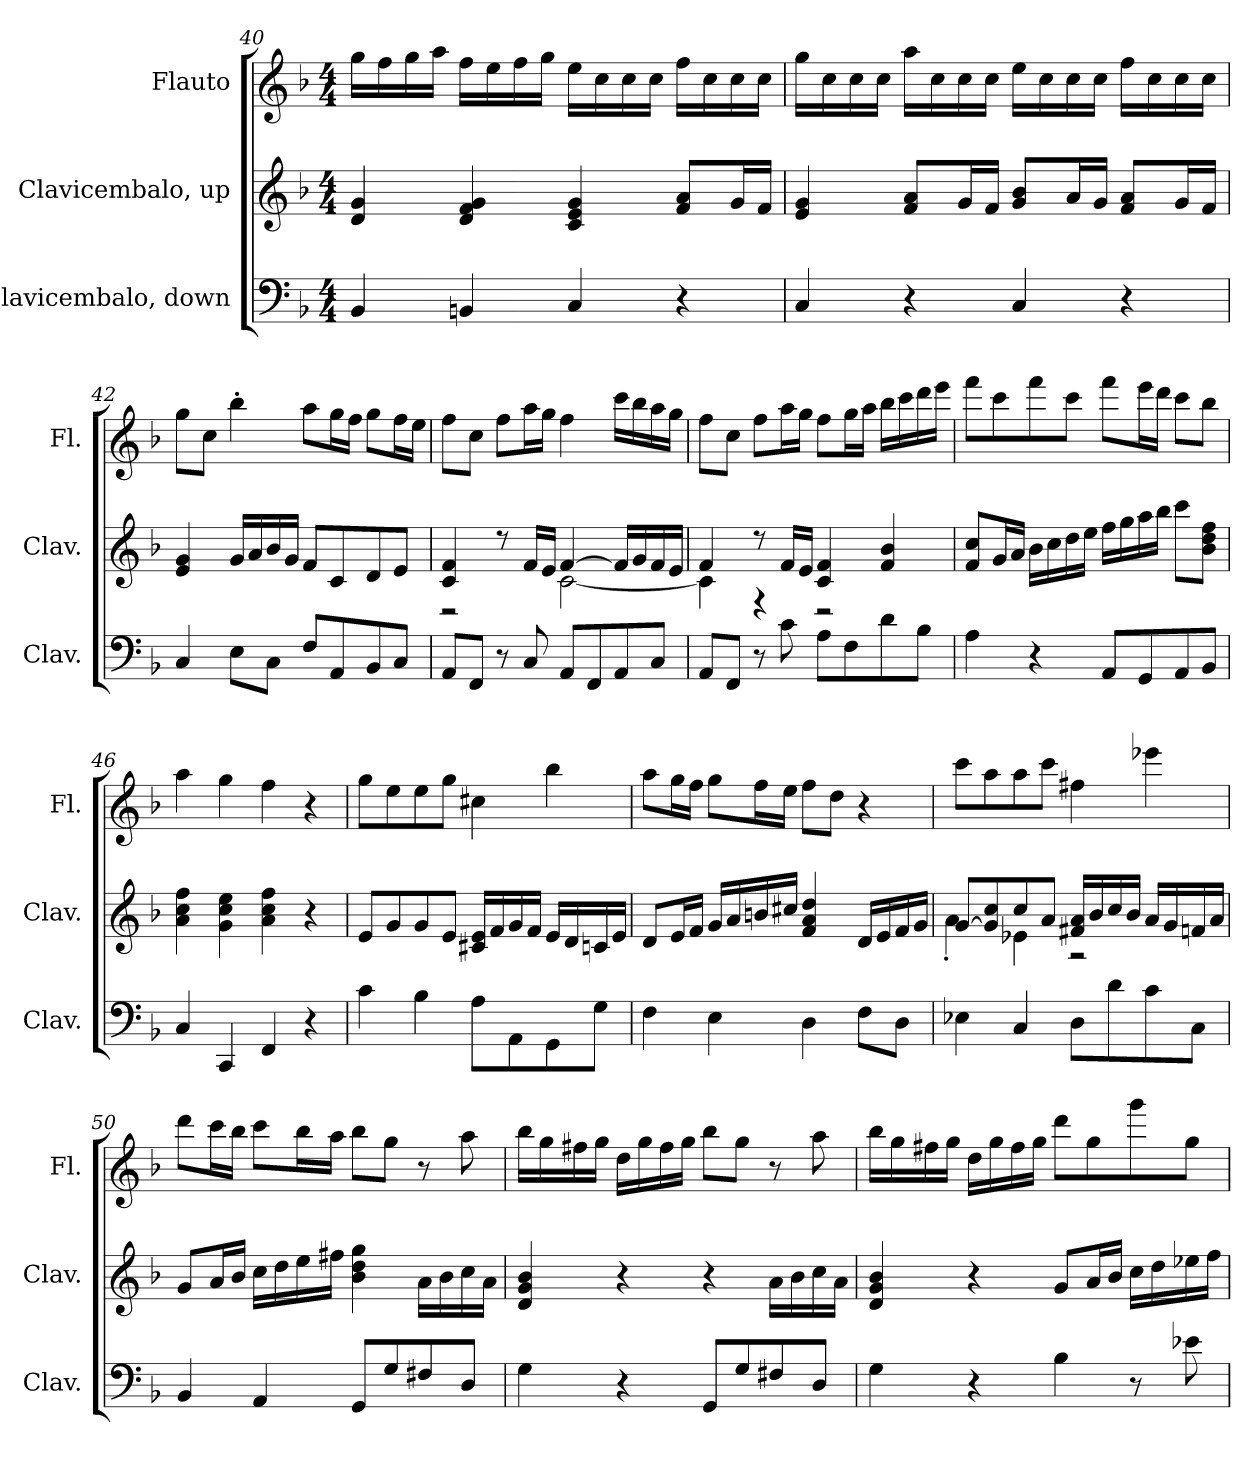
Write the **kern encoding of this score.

**kern	**kern	**kern
*part3	*part2	*part1
*staff3	*staff2	*staff1
*I"Clavicembalo, down	*I"Clavicembalo, up	*I"Flauto
*I'Clav.	*I'Clav.	*I'Fl.
*clefF4	*clefG2	*clefG2
*k[b-]	*k[b-]	*k[b-]
*M4/4	*M4/4	*M4/4
=40	=40	=40
4BB-/	4d/ 4g/	16gg\LL
.	.	16ff\
.	.	16gg\
.	.	16aa\JJ
4BBn/	4d/ 4f/ 4g/	16ff\LL
.	.	16ee\
.	.	16ff\
.	.	16gg\JJ
4C/	4c/ 4e/ 4g/	16ee\LL
.	.	16cc\
.	.	16cc\
.	.	16cc\JJ
4r	8f/ 8a/L	16ff\LL
.	.	16cc\
.	16g/L	16cc\
.	16f/JJ	16cc\JJ
!!LO:PB:g=z
=41	=41	=41
4C/	4e/ 4g/	16gg\LL
.	.	16cc\
.	.	16cc\
.	.	16cc\JJ
4r	8f/ 8a/L	16aa\LL
.	.	16cc\
.	16g/L	16cc\
.	16f/JJ	16cc\JJ
4C/	8g/ 8b-/L	16ee\LL
.	.	16cc\
.	16a/L	16cc\
.	16g/JJ	16cc\JJ
4r	8f/ 8a/L	16ff\LL
.	.	16cc\
.	16g/L	16cc\
.	16f/JJ	16cc\JJ
=42	=42	=42
4C/	4e/ 4g/	8gg\L
.	.	8cc\J
8E\L	16g/LL	4bb-'\
.	16a/	.
8C\J	16b-/	.
.	16g/JJ	.
8F/L	8f/L	8aa\L
8AA/	8c/	16gg\L
.	.	16ff\JJ
8BB-/	8d/	8gg\L
8C/J	8e/J	16ff\L
.	.	16ee\JJ
=43	=43	=43
*	*^	*
8AA/L	4c/ 4f/	2r	8ff\L
8FF/J	.	.	8cc\J
8r	8r	.	8ff\L
8C/	16f/LL	.	16aa\L
.	16e/JJ	.	16gg\JJ
8AA/L	[4f/	[2c\	4ff\
8FF/	.	.	.
8AA/	16f/LL]	.	16ccc\LL
.	16g/	.	16bb-\
8C/J	16f/	.	16aa\
.	16e/JJ	.	16gg\JJ
!!LO:LB:g=z
=44	=44	=44	=44
8AA/L	4f/	4c\]	8ff\L
8FF/J	.	.	8cc\J
8r	8r	4r	8ff\L
8c\	16f/LL	.	16aa\L
.	16e/JJ	.	16gg\JJ
8A\L	4c/ 4f/	2r	8ff\L
8F\	.	.	16gg\L
.	.	.	16aa\JJ
8d\	4f/ 4b-/	.	16bb-\LL
.	.	.	16ccc\
8B-\J	.	.	16ddd\
.	.	.	16eee\JJ
*	*v	*v	*
=45	=45	=45
4A\	8f/ 8cc/L	8fff\L
.	16g/L	8ccc\
.	16a/JJ	.
4r	16b-\LL	8fff\
.	16cc\	.
.	16dd\	8ccc\J
.	16ee\JJ	.
8AA/L	16ff\LL	8fff\L
.	16gg\	.
8GG/	16aa\	16eee\L
.	16bb-\JJ	16ddd\JJ
8AA/	8ccc\L	8ccc\L
8BB-/J	8b-\ 8dd\ 8ff\J	8bb-\J
=46	=46	=46
4C/	4a\ 4cc\ 4ff\	4aa\
4CC/	4g\ 4cc\ 4ee\	4gg\
4FF/	4a\ 4cc\ 4ff\	4ff\
4r	4r	4r
!!LO:LB:g=z
=47	=47	=47
4c\	8e/L	8gg\L
.	8g/	8ee\
4B-\	8g/	8ee\
.	8e/J	8gg\J
8A\L	16c#X/ 16e/LL	4cc#X\
.	16f/	.
8AA\	16g/	.
.	16f/JJ	.
8GG\	16e/LL	4bb-\
.	16d/	.
8G\J	16cn/	.
.	16e/JJ	.
=48	=48	=48
4F\	8d/L	8aa\L
.	16e/L	16gg\L
.	16f/JJ	16ff\JJ
4E\	16g/LL	8gg\L
.	16a/	.
.	16bn/	16ff\L
.	16cc#X/JJ	16ee\JJ
4D\	4f/ 4a/ 4dd/	8ff\L
.	.	8dd\J
8F\L	16d/LL	4r
.	16e/	.
8D\J	16f/	.
.	16g/JJ	.
=49	=49	=49
*	*^	*
4E-X\	[8g/L	4a'\	8ccc\L
.	8g/] 8cc/	.	8aa\
4C/	8cc/	4e-X\	8aa\
.	8a/J	.	8ccc\J
8D\L	16f#X/ 16a/LL	2r	4ff#X\
.	16b-/	.	.
8d\	16cc/	.	.
.	16b-/JJ	.	.
8c\	16a/LL	.	4eee-X\
.	16g/	.	.
8C\J	16fn/	.	.
.	16a/JJ	.	.
*	*v	*v	*
!!LO:LB:g=z
=50	=50	=50
4BB-/	8g/L	8ddd\L
.	16a/L	16ccc\L
.	16b-/JJ	16bb-\JJ
4AA/	16cc\LL	8ccc\L
.	16dd\	.
.	16ee\	16bb-\L
.	16ff#X\JJ	16aa\JJ
8GG/L	4b-\ 4dd\ 4gg\	8bb-\L
8G/	.	8gg\J
8F#X/	16a\LL	8r
.	16b-\	.
8D/J	16cc\	8aa\
.	16a\JJ	.
=51	=51	=51
4G\	4d/ 4g/ 4b-/	16bb-\LL
.	.	16gg\
.	.	16ff#X\
.	.	16gg\JJ
4r	4r	16dd\LL
.	.	16gg\
.	.	16ff#\
.	.	16gg\JJ
8GG/L	4r	8bb-\L
8G/	.	8gg\J
8F#X/	16a\LL	8r
.	16b-\	.
8D/J	16cc\	8aa\
.	16a\JJ	.
!!LO:PB:g=z
=52	=52	=52
4G\	4d/ 4g/ 4b-/	16bb-\LL
.	.	16gg\
.	.	16ff#X\
.	.	16gg\JJ
4r	4r	16dd\LL
.	.	16gg\
.	.	16ff#\
.	.	16gg\JJ
4B-\	8g/L	8ddd\L
.	16a/L	8gg\
.	16b-/JJ	.
8r	16cc\LL	8ggg\
.	16dd\	.
8e-X\	16ee-X\	8gg\J
.	16ff\JJ	.
=	=	=
*-	*-	*-
